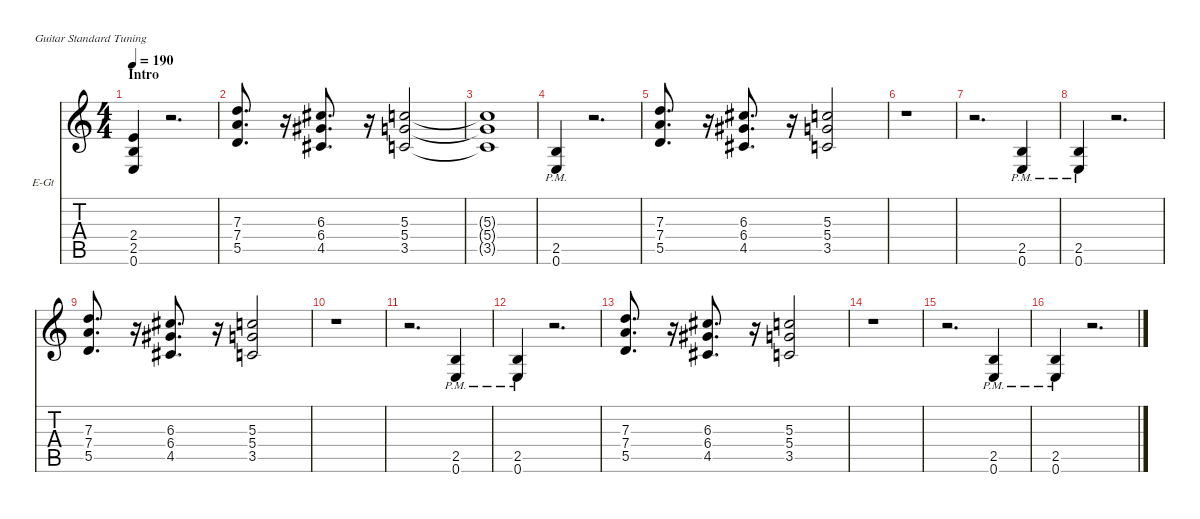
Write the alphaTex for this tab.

\hideDynamics
\bracketExtendMode nobrackets
\firstSystemTrackNameOrientation horizontal
\otherSystemsTrackNameOrientation horizontal
\track ("Kirk Hammett" "E-Gt") {instrument distortionguitar}
\staff {score tabs}
\tuning (E4 B3 G3 D3 A2 E2)
\ts (4 4)
\beaming (8 2 2 2 2)
\section ("" "Intro")
\tempo 190
\clef g2
\ks c
(2.4 2.5 0.6).4{dy fff instrument distortionguitar} r.2{d} |
(7.3 7.4 5.5).8{d} r.16 (6.3{acc #} 6.4{acc #} 4.5{acc #}).8{d} r.16 (5.3 5.4 3.5).2 |
(5.3{t} 5.4{t} 3.5{t}).1{dy f} |
(2.5{pm} 0.6{pm}).4{dy ff} r.2{d} |
(7.3 7.4 5.5).8{d dy fff} r.16 (6.3{acc #} 6.4{acc #} 4.5{acc #}).8{d} r.16 (5.3 5.4 3.5).2 |
r.1 |
r.2{d} (2.5{pm} 0.6{pm}).4{dy ff} |
(2.5{pm} 0.6{pm}).4 r.2{d} |
(7.3 7.4 5.5).8{d dy fff} r.16 (6.3{acc #} 6.4{acc #} 4.5{acc #}).8{d} r.16 (5.3 5.4 3.5).2 |
r.1 |
r.2{d} (2.5{pm} 0.6{pm}).4{dy f} |
(2.5{pm} 0.6{pm}).4 r.2{d} |
(7.3 7.4 5.5).8{d dy fff} r.16 (6.3{acc #} 6.4{acc #} 4.5{acc #}).8{d} r.16 (5.3 5.4 3.5).2 |
r.1 |
r.2{d} (2.5{pm} 0.6{pm}).4{dy ff} |
(2.5{pm} 0.6{pm}).4 r.2{d}
